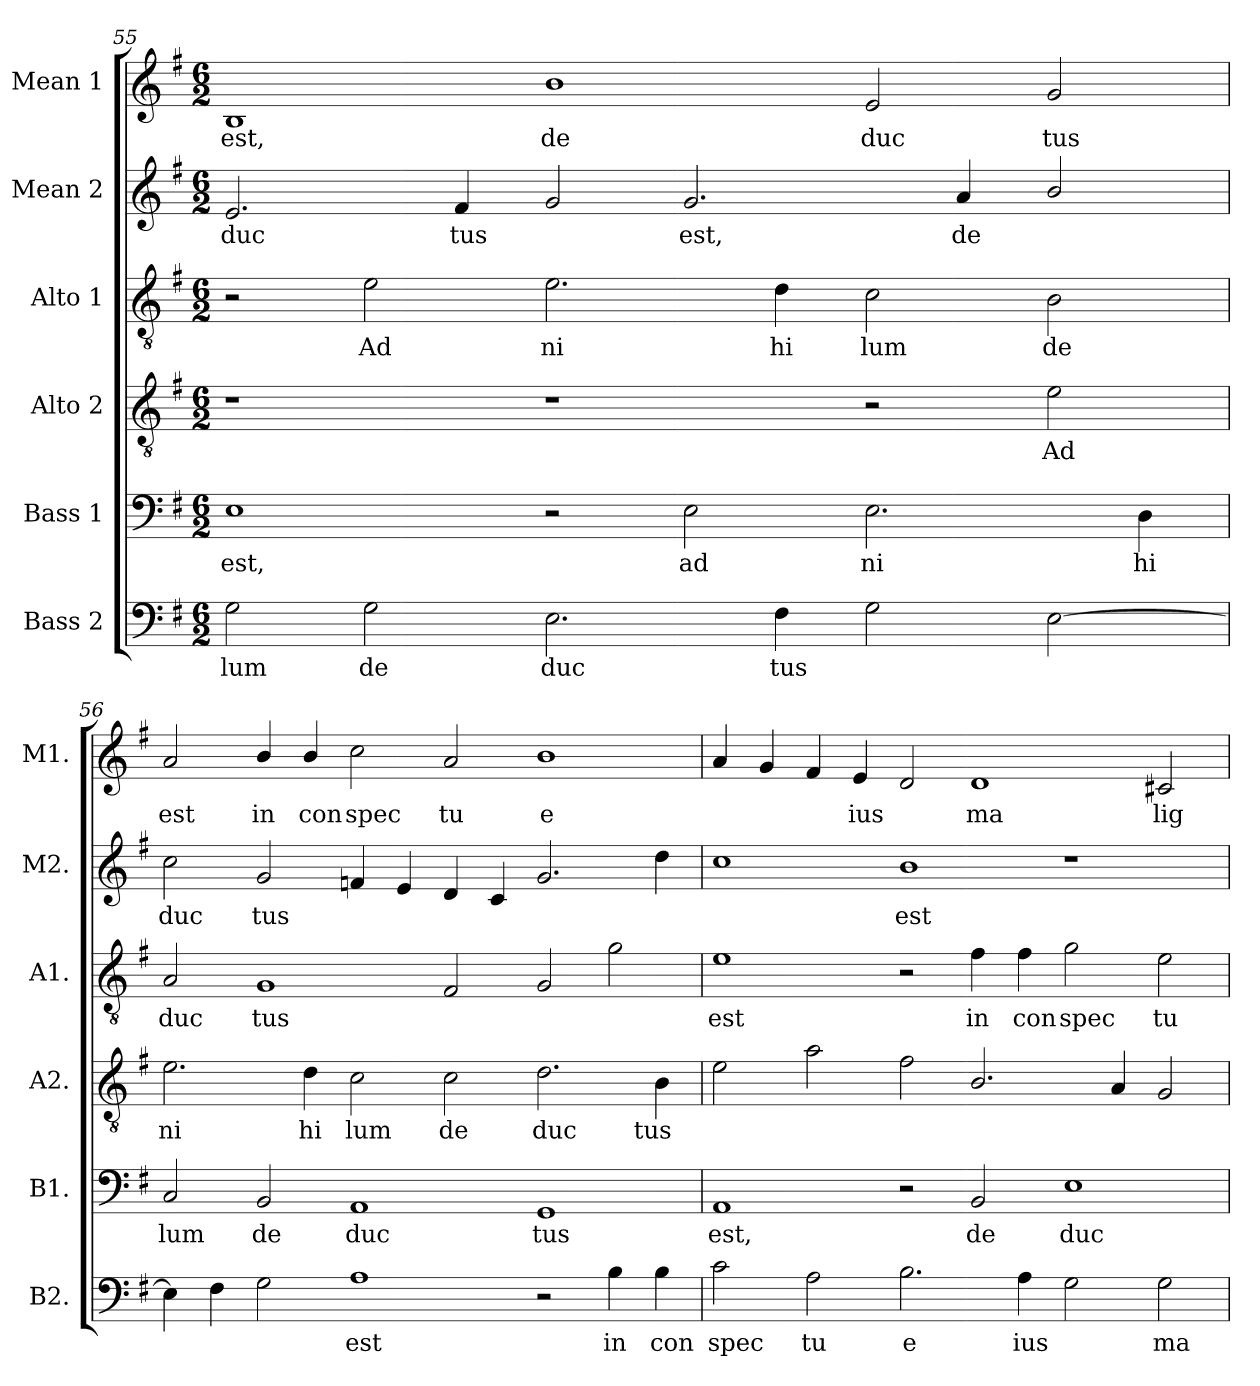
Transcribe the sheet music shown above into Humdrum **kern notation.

**kern	**text	**kern	**text	**kern	**text	**kern	**text	**kern	**text	**kern	**text
*part6	*part6	*part5	*part5	*part4	*part4	*part3	*part3	*part2	*part2	*part1	*part1
*staff6	*staff6	*staff5	*staff5	*staff4	*staff4	*staff3	*staff3	*staff2	*staff2	*staff1	*staff1
*I"Bass 2	*	*I"Bass 1	*	*I"Alto 2	*	*I"Alto 1	*	*I"Mean 2	*	*I"Mean 1	*
*I'B2.	*	*I'B1.	*	*I'A2.	*	*I'A1.	*	*I'M2.	*	*I'M1.	*
!!LO:LB:g=z
*clefF4	*	*clefF4	*	*clefGv2	*	*clefGv2	*	*clefG2	*	*clefG2	*
*	*	*	*	*ITrd7c12	*	*ITrd7c12	*	*	*	*	*
*k[f#]	*	*k[f#]	*	*k[f#]	*	*k[f#]	*	*k[f#]	*	*k[f#]	*
*G:	*	*G:	*	*G:	*	*G:	*	*G:	*	*G:	*
*M6/2	*	*M6/2	*	*M6/2	*	*M6/2	*	*M6/2	*	*M6/2	*
=55	=55	=55	=55	=55	=55	=55	=55	=55	=55	=55	=55
!	!LO:LY:b:color=#000000	!	!	!	!	!	!	!	!	!	!
!	!	!	!LO:LY:b:color=#000000	!	!	!	!	!	!	!	!
!	!	!	!	!	!	!	!	!	!LO:LY:b:color=#000000	!	!
!	!	!	!	!	!	!	!	!	!	!	!LO:LY:b:color=#000000
2Gi\	lum	1Ei	est,	1r	.	2r	.	2.ei/	duc	1Bi	est,
!	!LO:LY:b:color=#000000	!	!	!	!	!	!	!	!	!	!
!	!	!	!	!	!	!	!LO:LY:b:color=#000000	!	!	!	!
2Gi\	de	.	.	.	.	2Ei\	Ad	.	.	.	.
!	!	!	!	!	!	!	!	!	!LO:LY:b:color=#000000	!	!
.	.	.	.	.	.	.	.	4f#i/	tus	.	.
!	!LO:LY:b:color=#000000	!	!	!	!	!	!	!	!	!	!
!	!	!	!	!	!	!	!LO:LY:b:color=#000000	!	!	!	!
!	!	!	!	!	!	!	!	!	!	!	!LO:LY:b:color=#000000
2.Ei\	duc	2r	.	1r	.	2.Ei\	ni	2gi/	.	1bi	de
!	!	!	!LO:LY:b:color=#000000	!	!	!	!	!	!	!	!
!	!	!	!	!	!	!	!	!	!LO:LY:b:color=#000000	!	!
.	.	2Ei\	ad	.	.	.	.	2.gi/	est,	.	.
!	!LO:LY:b:color=#000000	!	!	!	!	!	!	!	!	!	!
!	!	!	!	!	!	!	!LO:LY:b:color=#000000	!	!	!	!
4F#i\	tus	.	.	.	.	4Di\	hi	.	.	.	.
!	!	!	!LO:LY:b:color=#000000	!	!	!	!	!	!	!	!
!	!	!	!	!	!	!	!LO:LY:b:color=#000000	!	!	!	!
!	!	!	!	!	!	!	!	!	!	!	!LO:LY:b:color=#000000
2Gi\	.	2.Ei\	ni	2r	.	2Ci\	lum	.	.	2ei/	duc
!	!	!	!	!	!	!	!	!	!LO:LY:b:color=#000000	!	!
.	.	.	.	.	.	.	.	4ai/	de	.	.
!	!	!	!	!	!LO:LY:b:color=#000000	!	!	!	!	!	!
!	!	!	!	!	!	!	!LO:LY:b:color=#000000	!	!	!	!
!	!	!	!	!	!	!	!	!	!	!	!LO:LY:b:color=#000000
[>2Ei\	.	.	.	2Ei\	Ad	2BBi\	de	2bi/	.	2gi/	tus
!	!	!	!LO:LY:b:color=#000000	!	!	!	!	!	!	!	!
.	.	4Di\	hi	.	.	.	.	.	.	.	.
=56	=56	=56	=56	=56	=56	=56	=56	=56	=56	=56	=56
!	!	!	!LO:LY:b:color=#000000	!	!	!	!	!	!	!	!
!	!	!	!	!	!LO:LY:b:color=#000000	!	!	!	!	!	!
!	!	!	!	!	!	!	!LO:LY:b:color=#000000	!	!	!	!
!	!	!	!	!	!	!	!	!	!LO:LY:b:color=#000000	!	!
!	!	!	!	!	!	!	!	!	!	!	!LO:LY:b:color=#000000
4Ei\]	.	2Ci/	lum	2.Ei\	ni	2AAi/	duc	2cci\	duc	2ai/	est
4F#i\	.	.	.	.	.	.	.	.	.	.	.
!	!	!	!LO:LY:b:color=#000000	!	!	!	!	!	!	!	!
!	!	!	!	!	!	!	!LO:LY:b:color=#000000	!	!	!	!
!	!	!	!	!	!	!	!	!	!LO:LY:b:color=#000000	!	!
!	!	!	!	!	!	!	!	!	!	!	!LO:LY:b:color=#000000
2Gi\	.	2BBi/	de	.	.	1GGi	tus	2gi/	tus	4bi/	in
!	!	!	!	!	!LO:LY:b:color=#000000	!	!	!	!	!	!
!	!	!	!	!	!	!	!	!	!	!	!LO:LY:b:color=#000000
.	.	.	.	4Di\	hi	.	.	.	.	4bi/	con
!	!LO:LY:b:color=#000000	!	!	!	!	!	!	!	!	!	!
!	!	!	!LO:LY:b:color=#000000	!	!	!	!	!	!	!	!
!	!	!	!	!	!LO:LY:b:color=#000000	!	!	!	!	!	!
!	!	!	!	!	!	!	!	!	!	!	!LO:LY:b:color=#000000
1Ai	est	1AAi	duc	2Ci\	lum	.	.	4fni/	.	2cci\	spec
.	.	.	.	.	.	.	.	4ei/	.	.	.
!	!	!	!	!	!LO:LY:b:color=#000000	!	!	!	!	!	!
!	!	!	!	!	!	!	!	!	!	!	!LO:LY:b:color=#000000
.	.	.	.	2Ci\	de	2FF#i/	.	4di/	.	2ai/	tu
.	.	.	.	.	.	.	.	4ci/	.	.	.
!	!	!	!LO:LY:b:color=#000000	!	!	!	!	!	!	!	!
!	!	!	!	!	!LO:LY:b:color=#000000	!	!	!	!	!	!
!	!	!	!	!	!	!	!	!	!	!	!LO:LY:b:color=#000000
2r	.	1GGi	tus	2.Di\	duc	2GGi/	.	2.gi/	.	1bi	e
!	!LO:LY:b:color=#000000	!	!	!	!	!	!	!	!	!	!
4Bi\	in	.	.	.	.	2Gi\	.	.	.	.	.
!	!LO:LY:b:color=#000000	!	!	!	!	!	!	!	!	!	!
!	!	!	!	!	!LO:LY:b:color=#000000	!	!	!	!	!	!
4Bi\	con	.	.	4BBi\	tus	.	.	4ddi\	.	.	.
=57	=57	=57	=57	=57	=57	=57	=57	=57	=57	=57	=57
!	!LO:LY:b:color=#000000	!	!	!	!	!	!	!	!	!	!
!	!	!	!LO:LY:b:color=#000000	!	!	!	!	!	!	!	!
!	!	!	!	!	!	!	!LO:LY:b:color=#000000	!	!	!	!
2ci\	spec	1AAi	est,	2Ei\	.	1Ei	est	1cci	.	4ai/	.
.	.	.	.	.	.	.	.	.	.	4gi/	.
!	!LO:LY:b:color=#000000	!	!	!	!	!	!	!	!	!	!
2Ai\	tu	.	.	2Ai\	.	.	.	.	.	4f#i/	.
!	!	!	!	!	!	!	!	!	!	!	!LO:LY:b:color=#000000
.	.	.	.	.	.	.	.	.	.	4ei/	ius
!	!LO:LY:b:color=#000000	!	!	!	!	!	!	!	!	!	!
!	!	!	!	!	!	!	!	!	!LO:LY:b:color=#000000	!	!
2.Bi\	e	2r	.	2F#i\	.	2r	.	1bi	est	2di/	.
!	!	!	!LO:LY:b:color=#000000	!	!	!	!	!	!	!	!
!	!	!	!	!	!	!	!LO:LY:b:color=#000000	!	!	!	!
!	!	!	!	!	!	!	!	!	!	!	!LO:LY:b:color=#000000
.	.	2BBi/	de	2.BBi/	.	4F#i\	in	.	.	1di	ma
!	!LO:LY:b:color=#000000	!	!	!	!	!	!	!	!	!	!
!	!	!	!	!	!	!	!LO:LY:b:color=#000000	!	!	!	!
4Ai\	ius	.	.	.	.	4F#i\	con	.	.	.	.
!	!	!	!LO:LY:b:color=#000000	!	!	!	!	!	!	!	!
!	!	!	!	!	!	!	!LO:LY:b:color=#000000	!	!	!	!
2Gi\	.	1Ei	duc	.	.	2Gi\	spec	1r	.	.	.
.	.	.	.	4AAi/	.	.	.	.	.	.	.
!	!LO:LY:b:color=#000000	!	!	!	!	!	!	!	!	!	!
!	!	!	!	!	!	!	!LO:LY:b:color=#000000	!	!	!	!
!	!	!	!	!	!	!	!	!	!	!	!LO:LY:b:color=#000000
2Gi\	ma	.	.	2GGi/	.	2Ei\	tu	.	.	2c#Xi/	lig
=	=	=	=	=	=	=	=	=	=	=	=
*-	*-	*-	*-	*-	*-	*-	*-	*-	*-	*-	*-
